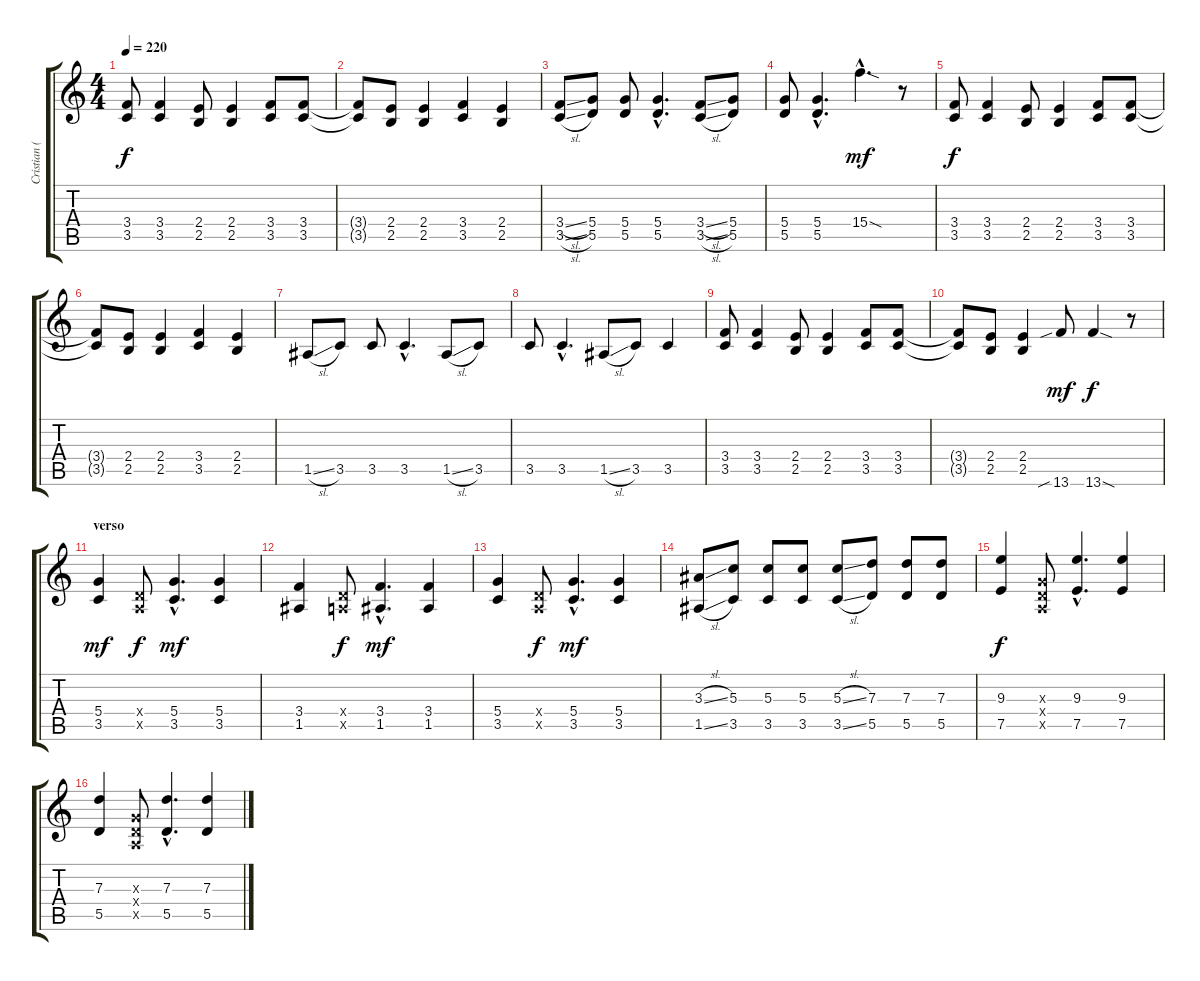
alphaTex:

\track ("Cristian (guitarra)" "Cristian (") {instrument distortionguitar}
\staff {score tabs}
\tuning (E4 B3 G3 D3 A2 E2) {hide}
\ts (4 4)
\tempo 220
\clef g2
\ks c
(3.4 3.5).8{dy f} (3.4 3.5).4 (2.4 2.5).8 (2.4 2.5).4 (3.4 3.5).8 (3.4 3.5).8 |
(3.4{t} 3.5{t}).8 (2.4 2.5).8 (2.4 2.5).4 (3.4 3.5).4 (2.4 2.5).4 |
(3.4{sl} 3.5{sl}).8 (5.4 5.5).8 (5.4 5.5).8 (5.4{hac} 5.5{hac}).4{d} (3.4{sl} 3.5{sl}).8 (5.4 5.5).8 |
(5.4 5.5).8 (5.4{hac} 5.5{hac}).4{d} 15.4{sod hac}.4{d dy mf} r.8 |
(3.4 3.5).8{dy f} (3.4 3.5).4 (2.4 2.5).8 (2.4 2.5).4 (3.4 3.5).8 (3.4 3.5).8 |
(3.4{t} 3.5{t}).8 (2.4 2.5).8 (2.4 2.5).4 (3.4 3.5).4 (2.4 2.5).4 |
1.5{sl}.8 3.5.8 3.5.8 3.5{hac}.4{d} 1.5{sl}.8 3.5.8 |
3.5.8 3.5{hac}.4{d} 1.5{sl}.8 3.5.8 3.5.4 |
(3.4 3.5).8 (3.4 3.5).4 (2.4 2.5).8 (2.4 2.5).4 (3.4 3.5).8 (3.4 3.5).8 |
(3.4{t} 3.5{t}).8 (2.4 2.5).8 (2.4 2.5).4 13.6{sib}.8{dy mf} 13.6{sod}.4{dy f} r.8 |
\section ("" "verso")
(5.4 3.5).4{dy mf} (0.4{x} 0.5{x}).8{dy f} (5.4{hac} 3.5{hac}).4{d dy mf} (5.4 3.5).4 |
(3.4 1.5).4 (0.4{x} 0.5{x}).8{dy f} (3.4{hac} 1.5{hac}).4{d dy mf} (3.4 1.5).4 |
(5.4 3.5).4 (0.4{x} 0.5{x}).8{dy f} (5.4{hac} 3.5{hac}).4{d dy mf} (5.4 3.5).4 |
(3.3{sl} 1.5{sl}).8 (5.3 3.5).8 (5.3 3.5).8 (5.3 3.5).8 (5.3{sl} 3.5{sl}).8 (7.3 5.5).8 (7.3 5.5).8 (7.3 5.5).8 |
(9.3 7.5).4{dy f} (0.3{x} 0.4{x} 0.5{x}).8 (9.3{hac} 7.5{hac}).4{d} (9.3 7.5).4 |
(7.3 5.5).4 (0.3{x} 0.4{x} 0.5{x}).8 (7.3{hac} 5.5{hac}).4{d} (7.3 5.5).4
